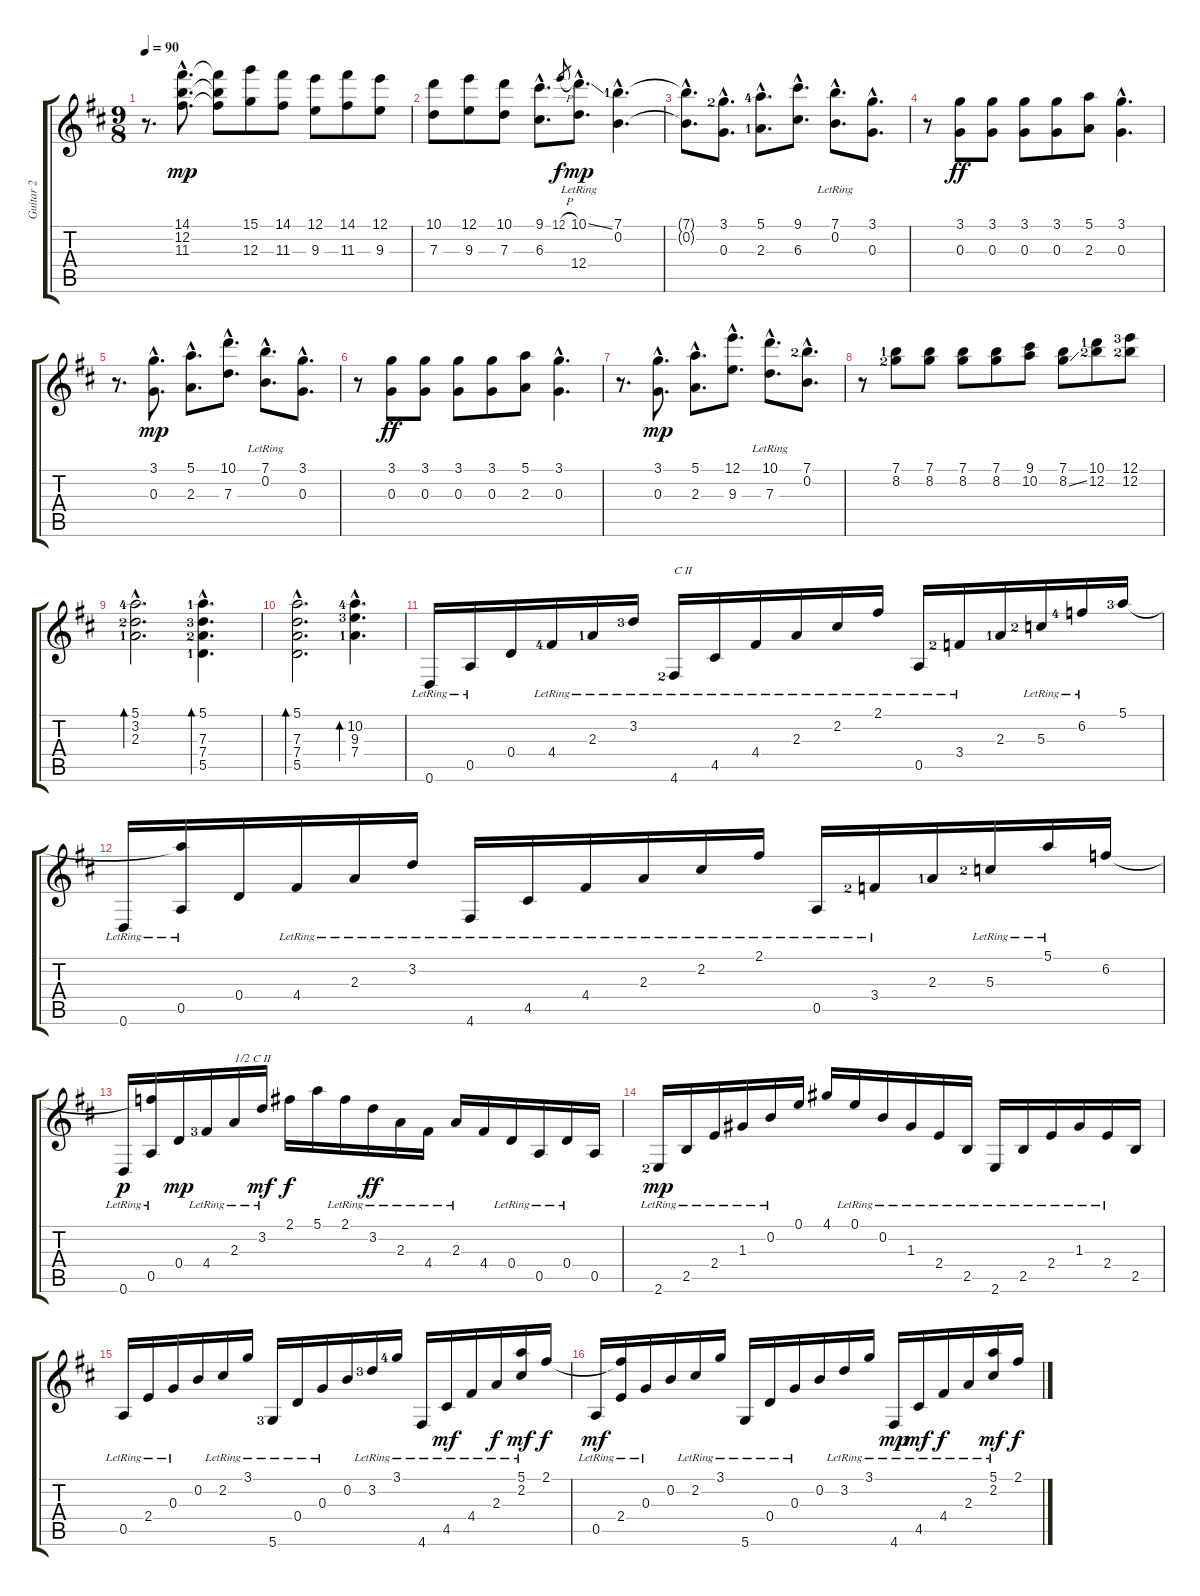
\track ("Guitar 2" "Guitar 2") {instrument acousticguitarnylon}
\staff {score tabs}
\tuning (E4 B3 G3 D3 A2 D2) {hide}
\ts (9 8)
\tempo 90
\clef g2
\ks d
r.8{d dy ff} (14.1{hac} 12.2{hac} 11.3{hac}).8{d dy mp} (14.1{t} 12.2{t} 11.3{t}).8 (15.1 12.3).8 (14.1 11.3).8 (12.1 9.3).8 (14.1 11.3).8 (12.1 9.3).8 |
(10.1 7.3).8 (12.1 9.3).8 (10.1 7.3).8 (9.1{hac} 6.3{hac}).8{d} 12.1{h}.8{gr dy f} (10.1{ss hac} 12.4{hac lr}).8{d dy mp} (7.1{hac lf 2} 0.2{hac}).4{d} |
(7.1{hac t} 0.2{hac t}).8{d} (3.1{hac lf 3} 0.3{hac}).8{d} (5.1{hac lf 5} 2.3{hac lf 2}).8{d} (9.1{hac} 6.3{hac}).8{d} (7.1{hac} 0.2{hac lr}).8{d} (3.1{hac} 0.3{hac}).8{d} |
r.8 (3.1 0.3).8{dy ff} (3.1 0.3).8 (3.1 0.3).8 (3.1 0.3).8 (5.1 2.3).8 (3.1{hac} 0.3{hac}).4{d} |
r.8{d} (3.1{hac} 0.3{hac}).8{d dy mp} (5.1{hac} 2.3{hac}).8{d} (10.1{hac} 7.3{hac}).8{d} (7.1{hac} 0.2{hac lr}).8{d} (3.1{hac} 0.3{hac}).8{d} |
r.8 (3.1 0.3).8{dy ff} (3.1 0.3).8 (3.1 0.3).8 (3.1 0.3).8 (5.1 2.3).8 (3.1{hac} 0.3{hac}).4{d} |
r.8{d} (3.1{hac} 0.3{hac}).8{d dy mp} (5.1{hac} 2.3{hac}).8{d} (12.1{hac} 9.3{hac}).8{d} (10.1{hac} 7.3{hac lr}).8{d} (7.1{hac lf 3} 0.2{hac}).8{d} |
r.8 (7.1{lf 2} 8.2{lf 3}).8 (7.1 8.2).8 (7.1 8.2).8 (7.1 8.2).8 (9.1 10.2).8 (7.1 8.2{ss}).8 (10.1{lf 2} 12.2{lf 3}).8 (12.1{lf 4} 12.2{lf 3}).8 |
(5.1{hac lf 5} 3.2{hac lf 3} 2.3{hac lf 2}).2{d bd 120 volume 5} (5.1{hac lf 2} 7.3{hac lf 4} 7.4{hac lf 3} 5.5{hac lf 2}).4{d bd 120} |
(5.1{hac} 7.3{hac} 7.4{hac} 5.5{hac}).2{d bd 120} (10.2{hac lf 5} 9.3{hac lf 4} 7.4{hac lf 2}).4{d bd 120} |
0.6{lr}.16{volume 16} 0.5{lr}.16 0.4.16 4.4{lr lf 5}.16 2.3{lr lf 2}.16 3.2{lr lf 4}.16 4.6{lr lf 3}.16{txt "C II"} 4.5{lr}.16 4.4{lr}.16 2.3{lr}.16 2.2{lr}.16 2.1{lr}.16 0.5{lr}.16 3.4{lr lf 3}.16 2.3{lf 2}.16 5.3{lr lf 3}.16 6.2{lr lf 5}.16 5.1{lf 4}.16 |
0.6{lr}.16 (5.1{t} 0.5{lr}).16 0.4.16 4.4{lr}.16 2.3{lr}.16 3.2{lr}.16 4.6{lr}.16 4.5{lr}.16 4.4{lr}.16 2.3{lr}.16 2.2{lr}.16 2.1{lr}.16 0.5{lr}.16 3.4{lr lf 3}.16 2.3{lf 2}.16 5.3{lr lf 3}.16 5.1{lr}.16 6.2.16 |
0.6{lr}.16{dy p} (6.2{t} 0.5{lr}).16 0.4.16{dy mp} 4.4{lr lf 4}.16 2.3{lr}.16{txt "1/2 C II"} 3.2{lr}.16{dy mf} 2.1.16{dy f} 5.1.16 2.1{lr}.16 3.2{lr}.16{dy ff} 2.3{lr}.16 4.4{lr}.16 2.3{lr}.16 4.4.16 0.4{lr}.16 0.5{lr}.16 0.4{lr}.16 0.5.16 |
2.6{lr lf 3}.16{dy mp} 2.5{lr}.16 2.4{lr}.16 1.3{lr}.16 0.2{lr}.16 0.1.16 4.1.16 0.1{lr}.16 0.2{lr}.16 1.3{lr}.16 2.4{lr}.16 2.5{lr}.16 2.6{lr}.16 2.5{lr}.16 2.4{lr}.16 1.3{lr}.16 2.4{lr}.16 2.5.16 |
0.5{lr}.16 2.4{lr}.16 0.3{lr}.16 0.2.16 2.2{lr}.16 3.1{lr}.16 5.6{lr lf 4}.16 0.4{lr}.16 0.3{lr}.16 0.2.16 3.2{lr lf 4}.16 3.1{lr lf 5}.16 4.6{lr}.16 4.5{lr}.16{dy mf} 4.4{lr}.16 2.3{lr}.16{dy f} (5.1 2.2{lr}).16{dy mf} 2.1.16{dy f} |
0.5{lr}.16{dy mf} (2.1{t} 2.4{lr}).16 0.3{lr}.16 0.2.16 2.2{lr}.16 3.1{lr}.16 5.6{lr}.16 0.4{lr}.16 0.3{lr}.16 0.2.16 3.2{lr}.16 3.1{lr}.16 4.6{lr}.16{dy mp} 4.5{lr}.16{dy mf} 4.4{lr}.16{dy f} 2.3{lr}.16 (5.1 2.2{lr}).16{dy mf} 2.1.16{dy f}
